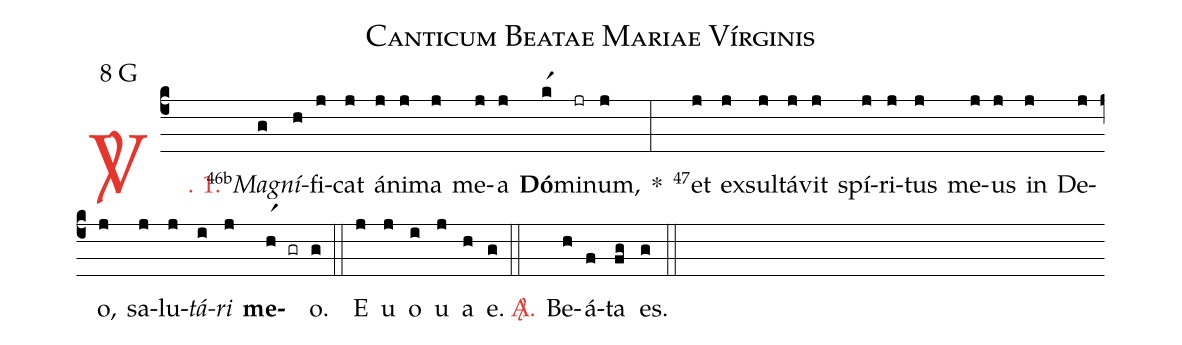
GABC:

name: Canticum Beatae Mariae Vírginis;
mode: 8;
mode-differentia: G;
%%
(c4)

<c><sp>V/</sp>. 1.</c>() <v>\VSup{46b}</v><i>Ma</i>(g)<i>gní</i>(h)fi(j)cat(j) á(j)ni(j)ma(j) me(j)a(j) <b>Dó</b>(kr1)mi(jr)num,(j) *(:) <v>\VSup{47}</v>et(j) ex(j)sul(j)tá(j)vit(j) spí(j)ri(j)tus(j) me(j)us(j) in(j) De(j)o,(j) sa(j)lu(j)<i>tá</i>(i)<i>ri</i>(j) <b>me</b>(hr1 gr)o.(g) (::)

<eu>E(j) u(j) o(i) u(j) a(h) e.</eu>(g) (::)

<nlba><c><sp>A/</sp>.</c>() Be</nlba>(h)á(f)ta(fg) es.(g) (::)
